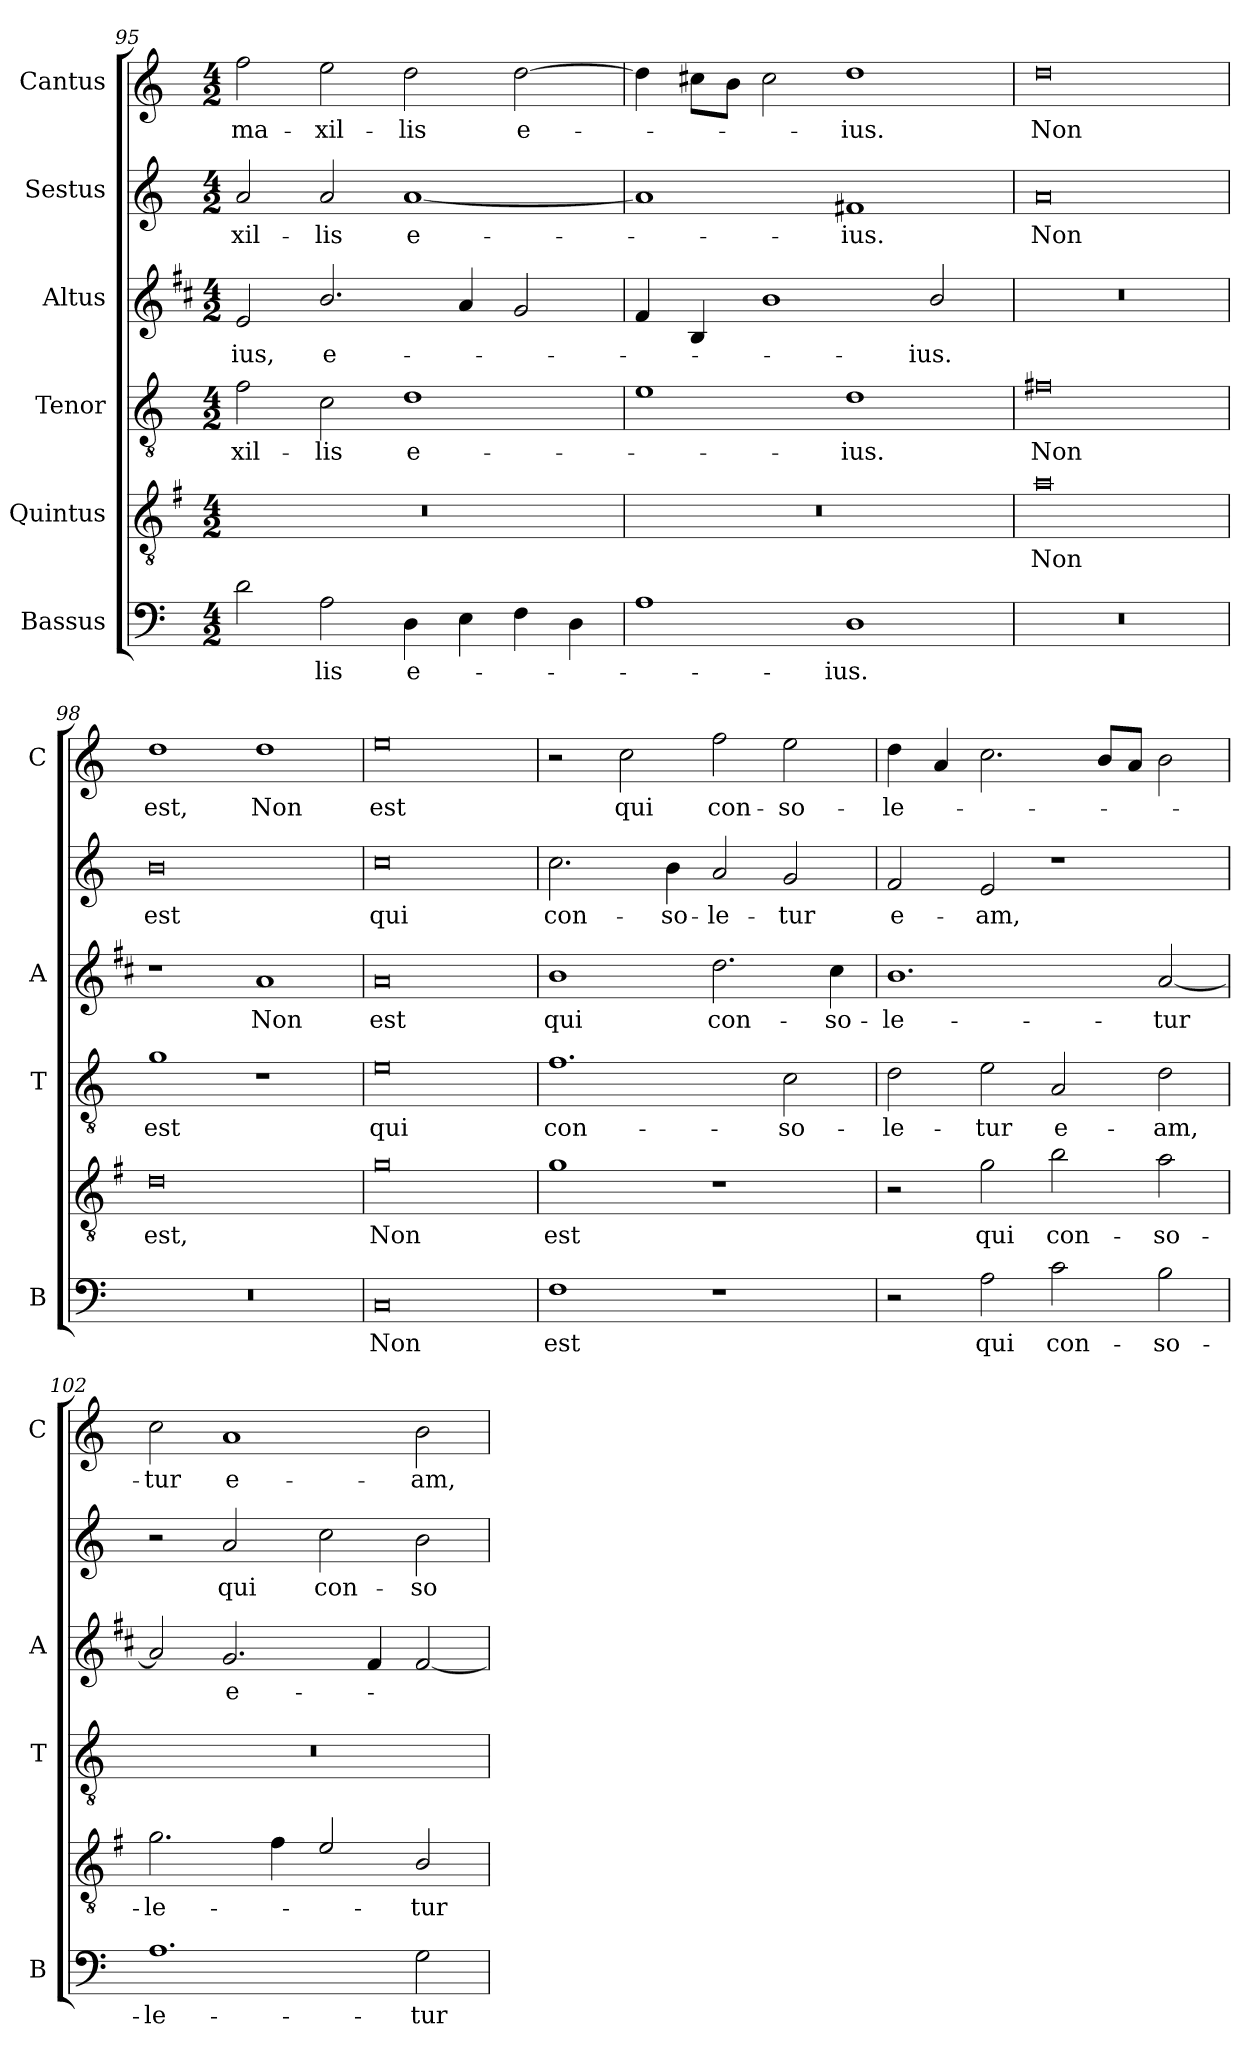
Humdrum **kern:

**kern	**text	**kern	**text	**kern	**text	**kern	**text	**kern	**text	**kern	**text
*part6	*part6	*part5	*part5	*part4	*part4	*part3	*part3	*part2	*part2	*part1	*part1
*staff6	*staff6	*staff5	*staff5	*staff4	*staff4	*staff3	*staff3	*staff2	*staff2	*staff1	*staff1
*I"Bassus	*	*I"Quintus	*	*I"Tenor	*	*I"Altus	*	*I"Sestus	*	*I"Cantus	*
*I'B	*	*	*	*I'T	*	*I'A	*	*	*	*I'C	*
*clefF4	*	*clefGv2	*	*clefGv2	*	*clefG2	*	*clefG2	*	*clefG2	*
*	*	*ITrd4c7	*	*	*	*ITrd1c2	*	*	*	*	*
*k[]	*	*k[]	*	*k[]	*	*k[]	*	*k[]	*	*k[]	*
*C:	*	*C:	*	*C:	*	*C:	*	*C:	*	*C:	*
*M4/2	*	*M4/2	*	*M4/2	*	*M4/2	*	*M4/2	*	*M4/2	*
=95	=95	=95	=95	=95	=95	=95	=95	=95	=95	=95	=95
!	!	!	!	!	!LO:LY:b	!	!LO:LY:b	!	!LO:LY:b	!	!LO:LY:b
2d\	.	0r	.	2f\	-xil-	2d/	-ius,	2a/	-xil-	2ff\	ma-
!	!LO:LY:b	!	!	!	!LO:LY:b	!	!LO:LY:b	!	!LO:LY:b	!	!LO:LY:b
2A\	-lis	.	.	2c\	-lis	2.a/	e-	2a/	-lis	2ee\	-xil-
!	!LO:LY:b	!	!	!	!LO:LY:b	!	!	!	!LO:LY:b	!	!LO:LY:b
4D\	e-	.	.	1d	e-	.	.	[1a	e-	2dd\	-lis
4E\	.	.	.	.	.	4g/	.	.	.	.	.
!	!	!	!	!	!	!	!	!	!	!	!LO:LY:b
4F\	.	.	.	.	.	2f/	.	.	.	[2dd\	e-
4D\	.	.	.	.	.	.	.	.	.	.	.
!!LO:LB:g=z
=96	=96	=96	=96	=96	=96	=96	=96	=96	=96	=96	=96
1A	.	0r	.	1e	.	4e/	.	1a]	.	4dd\]	.
.	.	.	.	.	.	4A/	.	.	.	8cc#X\L	.
.	.	.	.	.	.	.	.	.	.	8b\J	.
.	.	.	.	.	.	1a	.	.	.	2cc#\	.
!	!LO:LY:b	!	!	!	!LO:LY:b	!	!	!	!LO:LY:b	!	!LO:LY:b
1D	-ius.	.	.	1d	-ius.	.	.	1f#X	-ius.	1dd	-ius.
!	!	!	!	!	!	!	!LO:LY:b	!	!	!	!
.	.	.	.	.	.	2a/	-ius.	.	.	.	.
=97	=97	=97	=97	=97	=97	=97	=97	=97	=97	=97	=97
!	!	!	!LO:LY:b	!	!LO:LY:b	!	!	!	!LO:LY:b	!	!LO:LY:b
0r	.	0d	Non	0f#X	Non	0r	.	0a	Non	0dd	Non
=98	=98	=98	=98	=98	=98	=98	=98	=98	=98	=98	=98
!	!	!	!LO:LY:b	!	!LO:LY:b	!	!	!	!LO:LY:b	!	!LO:LY:b
0r	.	0G	est,	1g	est	1r	.	0b	est	1dd	est,
!	!	!	!	!	!	!	!LO:LY:b	!	!	!	!LO:LY:b
.	.	.	.	1r	.	1g	Non	.	.	1dd	Non
=99	=99	=99	=99	=99	=99	=99	=99	=99	=99	=99	=99
!	!LO:LY:b	!	!LO:LY:b	!	!LO:LY:b	!	!LO:LY:b	!	!LO:LY:b	!	!LO:LY:b
0C	Non	0c	Non	0e	qui	0g	est	0cc	qui	0ee	est
=100	=100	=100	=100	=100	=100	=100	=100	=100	=100	=100	=100
!	!LO:LY:b	!	!LO:LY:b	!	!LO:LY:b	!	!LO:LY:b	!	!LO:LY:b	!	!
1F	est	1c	est	1.f	con-	1a	qui	2.cc\	con-	2r	.
!	!	!	!	!	!	!	!	!	!	!	!LO:LY:b
.	.	.	.	.	.	.	.	.	.	2cc\	qui
!	!	!	!	!	!	!	!	!	!LO:LY:b	!	!
.	.	.	.	.	.	.	.	4b\	-so-	.	.
!	!	!	!	!	!	!	!LO:LY:b	!	!LO:LY:b	!	!LO:LY:b
1r	.	1r	.	.	.	2.cc\	con-	2a/	-le-	2ff\	con-
!	!	!	!	!	!LO:LY:b	!	!	!	!LO:LY:b	!	!LO:LY:b
.	.	.	.	2c\	-so-	.	.	2g/	-tur	2ee\	-so-
!	!	!	!	!	!	!	!LO:LY:b	!	!	!	!
.	.	.	.	.	.	4b\	-so-	.	.	.	.
=101	=101	=101	=101	=101	=101	=101	=101	=101	=101	=101	=101
!	!	!	!	!	!LO:LY:b	!	!LO:LY:b	!	!LO:LY:b	!	!LO:LY:b
2r	.	2r	.	2d\	-le-	1.a	-le-	2f/	e-	4dd\	-le-
.	.	.	.	.	.	.	.	.	.	4a/	.
!	!LO:LY:b	!	!LO:LY:b	!	!LO:LY:b	!	!	!	!LO:LY:b	!	!
2A\	qui	2c\	qui	2e\	-tur	.	.	2e/	-am,	2.cc\	.
!	!LO:LY:b	!	!LO:LY:b	!	!LO:LY:b	!	!	!	!	!	!
2c\	con-	2e\	con-	2A/	e-	.	.	1r	.	.	.
.	.	.	.	.	.	.	.	.	.	8b/L	.
.	.	.	.	.	.	.	.	.	.	8a/J	.
!	!LO:LY:b	!	!LO:LY:b	!	!LO:LY:b	!	!LO:LY:b	!	!	!	!
2B\	-so-	2d\	-so-	2d\	-am,	[2g/	-tur	.	.	2b\	.
!!LO:PB:g=z
=102	=102	=102	=102	=102	=102	=102	=102	=102	=102	=102	=102
!	!LO:LY:b	!	!LO:LY:b	!	!	!	!	!	!	!	!LO:LY:b
1.A	-le-	2.c\	-le-	0r	.	2g/]	.	2r	.	2cc\	-tur
!	!	!	!	!	!	!	!LO:LY:b	!	!LO:LY:b	!	!LO:LY:b
.	.	.	.	.	.	2.f/	e-	2a/	qui	1a	e-
.	.	4B\	.	.	.	.	.	.	.	.	.
!	!	!	!	!	!	!	!	!	!LO:LY:b	!	!
.	.	2A/	.	.	.	.	.	2cc\	con-	.	.
.	.	.	.	.	.	4e/	.	.	.	.	.
!	!LO:LY:b	!	!LO:LY:b	!	!	!	!	!	!LO:LY:b	!	!LO:LY:b
2G\	-tur	2E/	-tur	.	.	[2e/	.	2b\	-so-	2b\	-am,
=	=	=	=	=	=	=	=	=	=	=	=
*-	*-	*-	*-	*-	*-	*-	*-	*-	*-	*-	*-
